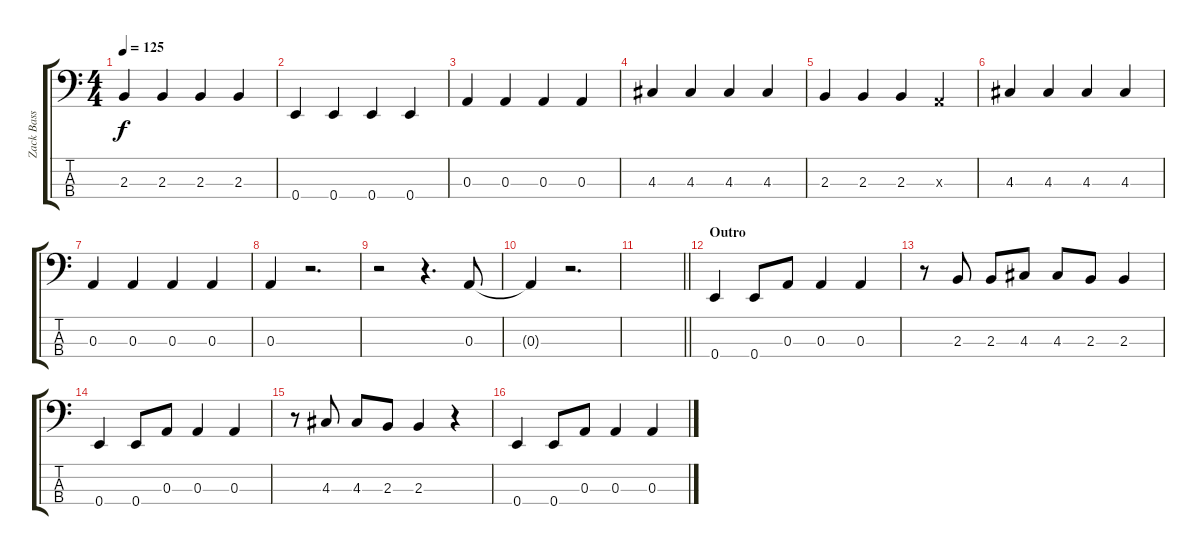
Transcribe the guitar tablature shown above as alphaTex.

\track ("Zack Bass" "Zack Bass") {instrument electricbassfinger}
\staff {score tabs}
\tuning (G2 D2 A1 E1) {hide}
\ts (4 4)
\tempo 125
\clef f4
\ks c
2.3.4{dy f} 2.3.4 2.3.4 2.3.4 |
0.4.4 0.4.4 0.4.4 0.4.4 |
0.3.4 0.3.4 0.3.4 0.3.4 |
4.3.4 4.3.4 4.3.4 4.3.4 |
2.3.4 2.3.4 2.3.4 0.3{x}.4 |
4.3.4 4.3.4 4.3.4 4.3.4 |
0.3.4 0.3.4 0.3.4 0.3.4 |
0.3.4 r.2{d} |
r.2 r.4{d} 0.3.8 |
0.3{t}.4 r.2{d} |
\barLineRight lightlight
|
\section ("" "Outro")
0.4.4 0.4.8 0.3.8 0.3.4 0.3.4 |
r.8 2.3.8 2.3.8 4.3.8 4.3.8 2.3.8 2.3.4 |
0.4.4 0.4.8 0.3.8 0.3.4 0.3.4 |
r.8 4.3.8 4.3.8 2.3.8 2.3.4 r.4 |
0.4.4 0.4.8 0.3.8 0.3.4 0.3.4
